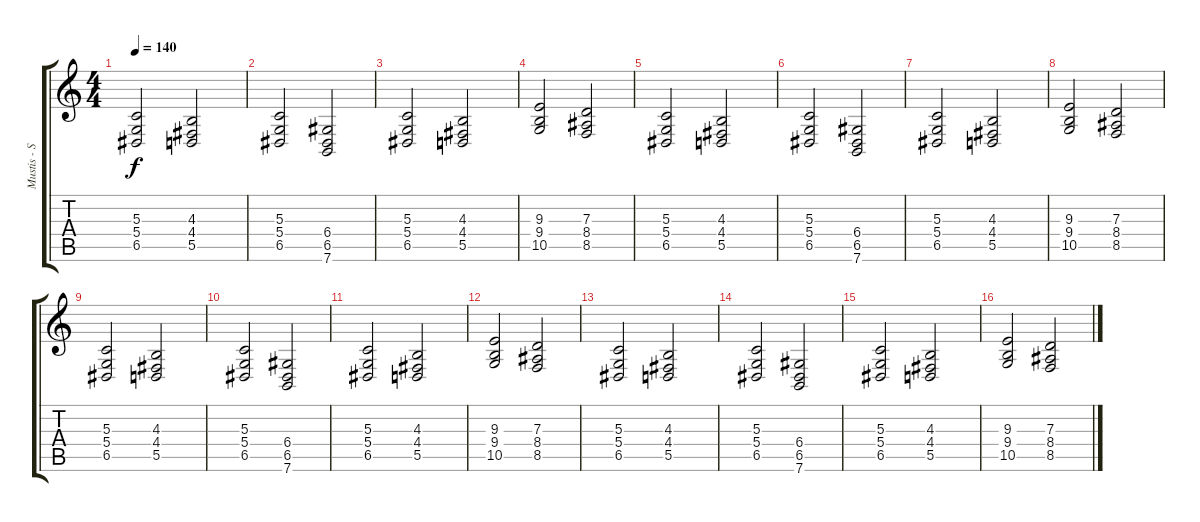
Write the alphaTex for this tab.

\track ("Mustis - Strings" "Mustis - S") {instrument stringensemble1}
\staff {score tabs}
\tuning (E4 B3 G3 D3 A2 E2) {hide}
\ts (4 4)
\tempo 140
\clef g2
\ks c
(5.3 5.4 6.5).2{dy f} (4.3 4.4 5.5).2 |
(5.3 5.4 6.5).2 (6.4 6.5 7.6).2 |
(5.3 5.4 6.5).2 (4.3 4.4 5.5).2 |
(9.3 9.4 10.5).2 (7.3 8.4 8.5).2 |
(5.3 5.4 6.5).2 (4.3 4.4 5.5).2 |
(5.3 5.4 6.5).2 (6.4 6.5 7.6).2 |
(5.3 5.4 6.5).2 (4.3 4.4 5.5).2 |
(9.3 9.4 10.5).2 (7.3 8.4 8.5).2 |
(5.3 5.4 6.5).2 (4.3 4.4 5.5).2 |
(5.3 5.4 6.5).2 (6.4 6.5 7.6).2 |
(5.3 5.4 6.5).2 (4.3 4.4 5.5).2 |
(9.3 9.4 10.5).2 (7.3 8.4 8.5).2 |
(5.3 5.4 6.5).2 (4.3 4.4 5.5).2 |
(5.3 5.4 6.5).2 (6.4 6.5 7.6).2 |
(5.3 5.4 6.5).2 (4.3 4.4 5.5).2 |
(9.3 9.4 10.5).2 (7.3 8.4 8.5).2
